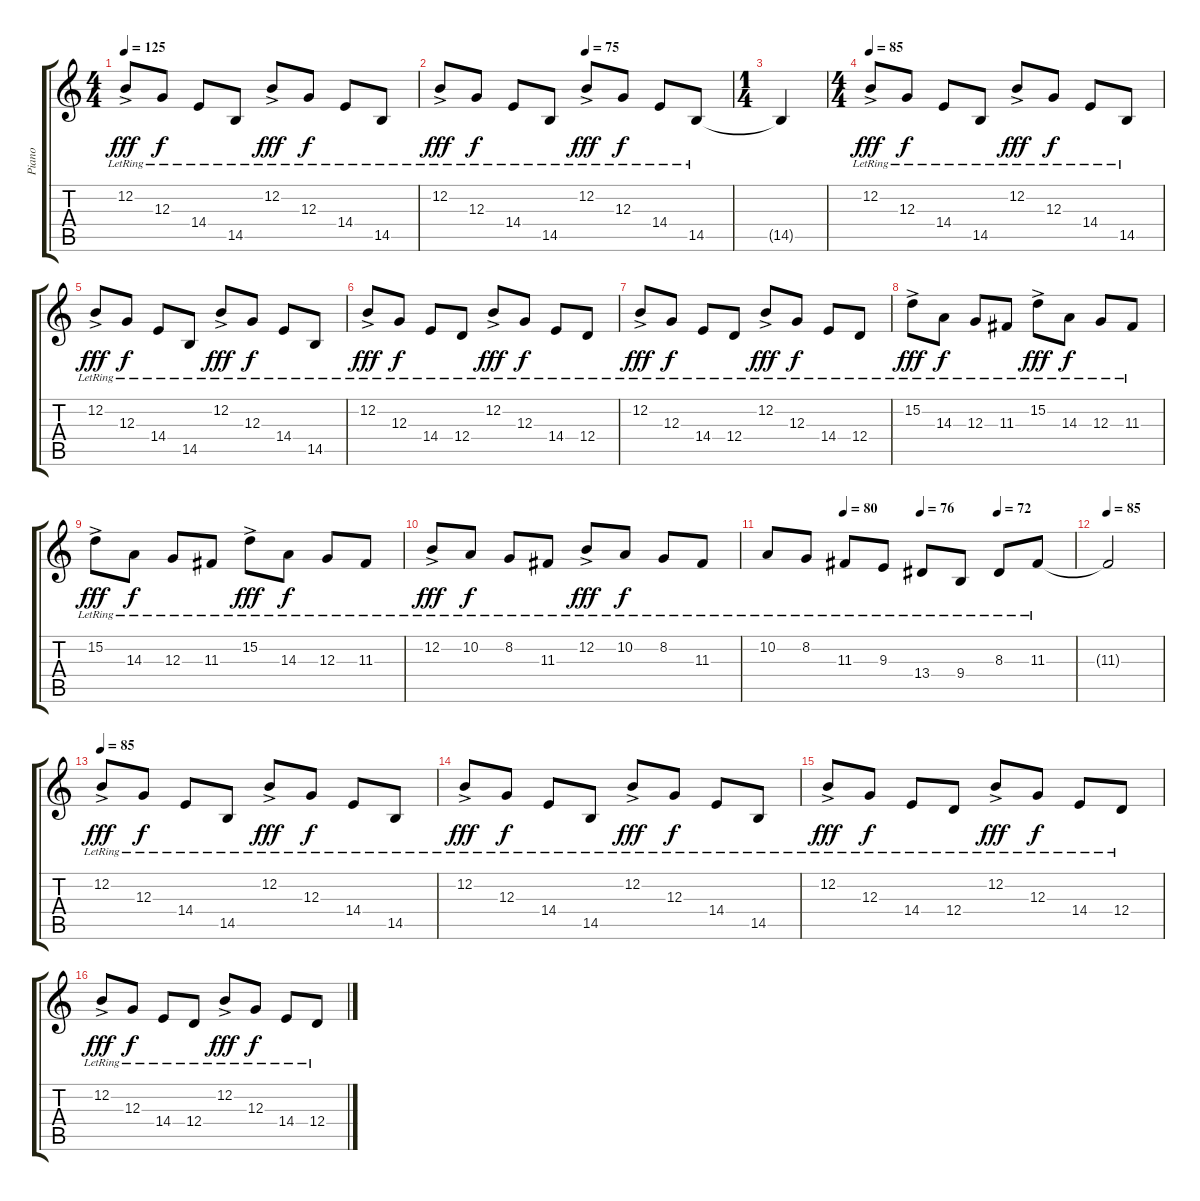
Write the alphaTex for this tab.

\track ("Piano" "Piano") {instrument brightacousticpiano}
\staff {score tabs}
\tuning (E4 B3 G3 D3 A2 E2) {hide}
\ts (4 4)
\tempo 125
\tempo 85
\tempo 125
\clef g2
\ks c
12.2{ac lr}.8{dy fff instrument brightacousticpiano} 12.3{lr}.8{dy f} 14.4{lr}.8 14.5{lr}.8 12.2{ac lr}.8{dy fff} 12.3{lr}.8{dy f} 14.4{lr}.8 14.5{lr}.8 |
\tempo (75 0.5)
12.2{ac lr}.8{dy fff} 12.3{lr}.8{dy f} 14.4{lr}.8 14.5{lr}.8 12.2{ac lr}.8{dy fff} 12.3{lr}.8{dy f} 14.4{lr}.8 14.5{lr}.8 |
\ts (1 4)
14.5{t}.4 |
\ts (4 4)
\tempo 85
12.2{ac lr}.8{dy fff} 12.3{lr}.8{dy f} 14.4{lr}.8 14.5{lr}.8 12.2{ac lr}.8{dy fff} 12.3{lr}.8{dy f} 14.4{lr}.8 14.5{lr}.8 |
12.2{ac lr}.8{dy fff} 12.3{lr}.8{dy f} 14.4{lr}.8 14.5{lr}.8 12.2{ac lr}.8{dy fff} 12.3{lr}.8{dy f} 14.4{lr}.8 14.5{lr}.8 |
12.2{ac lr}.8{dy fff} 12.3{lr}.8{dy f} 14.4{lr}.8 12.4{lr}.8 12.2{ac lr}.8{dy fff} 12.3{lr}.8{dy f} 14.4{lr}.8 12.4{lr}.8 |
12.2{ac lr}.8{dy fff} 12.3{lr}.8{dy f} 14.4{lr}.8 12.4{lr}.8 12.2{ac lr}.8{dy fff} 12.3{lr}.8{dy f} 14.4{lr}.8 12.4{lr}.8 |
15.2{ac lr}.8{dy fff} 14.3{lr}.8{dy f} 12.3{lr}.8 11.3{lr}.8 15.2{ac lr}.8{dy fff} 14.3{lr}.8{dy f} 12.3{lr}.8 11.3{lr}.8 |
15.2{ac lr}.8{dy fff} 14.3{lr}.8{dy f} 12.3{lr}.8 11.3{lr}.8 15.2{ac lr}.8{dy fff} 14.3{lr}.8{dy f} 12.3{lr}.8 11.3{lr}.8 |
12.2{ac lr}.8{dy fff} 10.2{lr}.8{dy f} 8.2{lr}.8 11.3{lr}.8 12.2{ac lr}.8{dy fff} 10.2{lr}.8{dy f} 8.2{lr}.8 11.3{lr}.8 |
\tempo (80 0.25)
\tempo (76 0.5)
\tempo (72 0.75)
10.2{lr}.8 8.2{lr}.8 11.3{lr}.8 9.3{lr}.8 13.4{lr}.8 9.4{lr}.8 8.3{lr}.8 11.3{lr}.8 |
\tempo 85
11.3{t}.2 |
\tempo 85
12.2{ac lr}.8{dy fff} 12.3{lr}.8{dy f} 14.4{lr}.8 14.5{lr}.8 12.2{ac lr}.8{dy fff} 12.3{lr}.8{dy f} 14.4{lr}.8 14.5{lr}.8 |
12.2{ac lr}.8{dy fff} 12.3{lr}.8{dy f} 14.4{lr}.8 14.5{lr}.8 12.2{ac lr}.8{dy fff} 12.3{lr}.8{dy f} 14.4{lr}.8 14.5{lr}.8 |
12.2{ac lr}.8{dy fff} 12.3{lr}.8{dy f} 14.4{lr}.8 12.4{lr}.8 12.2{ac lr}.8{dy fff} 12.3{lr}.8{dy f} 14.4{lr}.8 12.4{lr}.8 |
12.2{ac lr}.8{dy fff} 12.3{lr}.8{dy f} 14.4{lr}.8 12.4{lr}.8 12.2{ac lr}.8{dy fff} 12.3{lr}.8{dy f} 14.4{lr}.8 12.4{lr}.8
